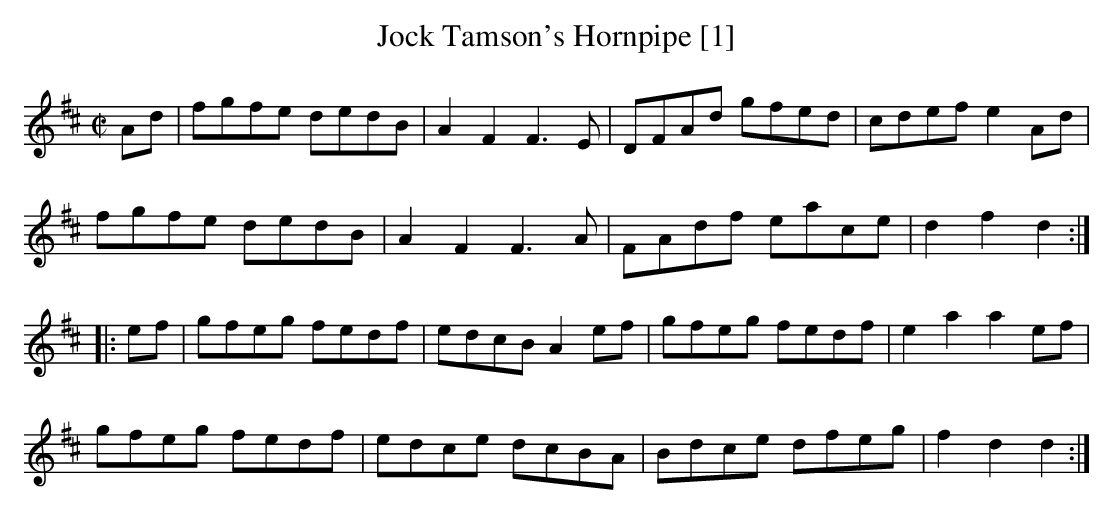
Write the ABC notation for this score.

X:1
T:Jock Tamson's Hornpipe [1]
L:1/8
M:C|
K:D
Ad|fgfe dedB|A2F2F3E|DFAd gfed|cdef e2Ad|
fgfe dedB|A2F2F3A|FAdf eace|d2f2d2:|
|:ef|gfeg fedf|edcB A2ef|gfeg fedf|e2a2a2ef|
gfeg fedf|edce dcBA|Bdce dfeg|f2d2d2:|
